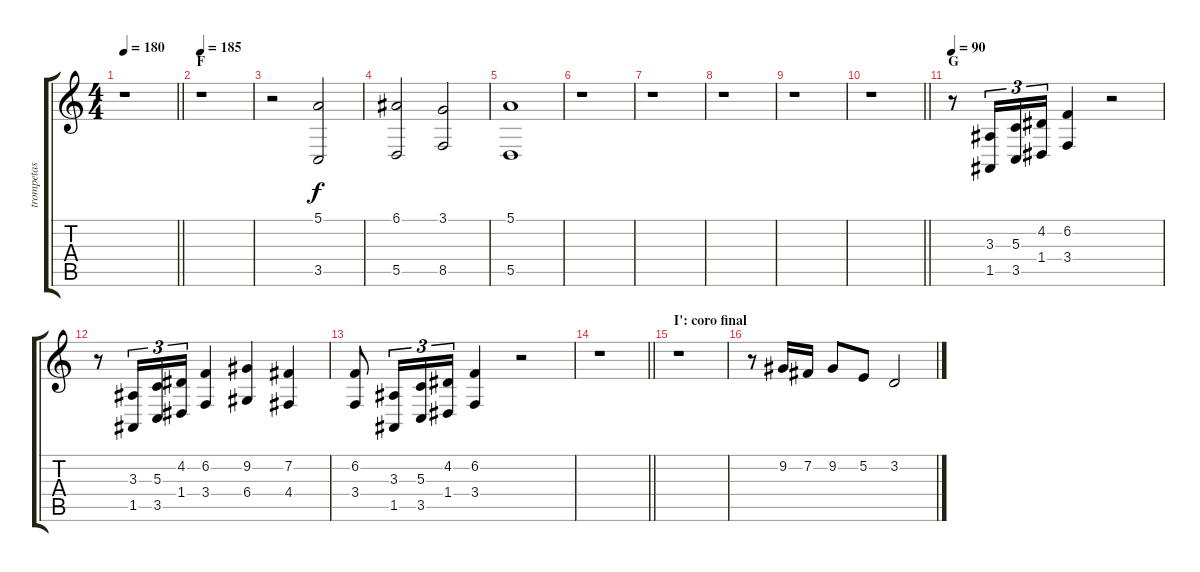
\track ("trompetas" "trompetas") {instrument brasssection}
\staff {score tabs}
\tuning (E4 B3 G3 D3 A2 E2) {hide}
\ts (4 4)
\tempo 180
\clef g2
\barLineRight lightlight
\ks c
r.1{dy f} |
\section ("" "F")
\tempo 185
r.1{volume 13 balance 13 instrument brasssection} |
r.2 (5.1 3.5).2 |
(6.1 5.5).2 (3.1 8.5).2 |
(5.1 5.5).1 |
r.1 |
r.1 |
r.1 |
r.1 |
\barLineRight lightlight
r.1 |
\section ("" "G")
\tempo 90
r.8{volume 13 balance 16} (3.3 1.5).16{tu (3 2)} (5.3 3.5).16{tu (3 2)} (4.2 1.4).16{tu (3 2)} (6.2 3.4).4 r.2 |
r.8 (3.3 1.5).16{tu (3 2)} (5.3 3.5).16{tu (3 2)} (4.2 1.4).16{tu (3 2)} (6.2 3.4).4 (9.2 6.4).4 (7.2 4.4).4 |
(6.2 3.4).8 (3.3 1.5).16{tu (3 2)} (5.3 3.5).16{tu (3 2)} (4.2 1.4).16{tu (3 2)} (6.2 3.4).4 r.2 |
\barLineRight lightlight
r.1 |
\section ("" "I': coro final")
r.1 |
r.8{volume 11 balance 13 instrument brasssection} 9.2.16 7.2.16 9.2.8 5.2.8 3.2.2
